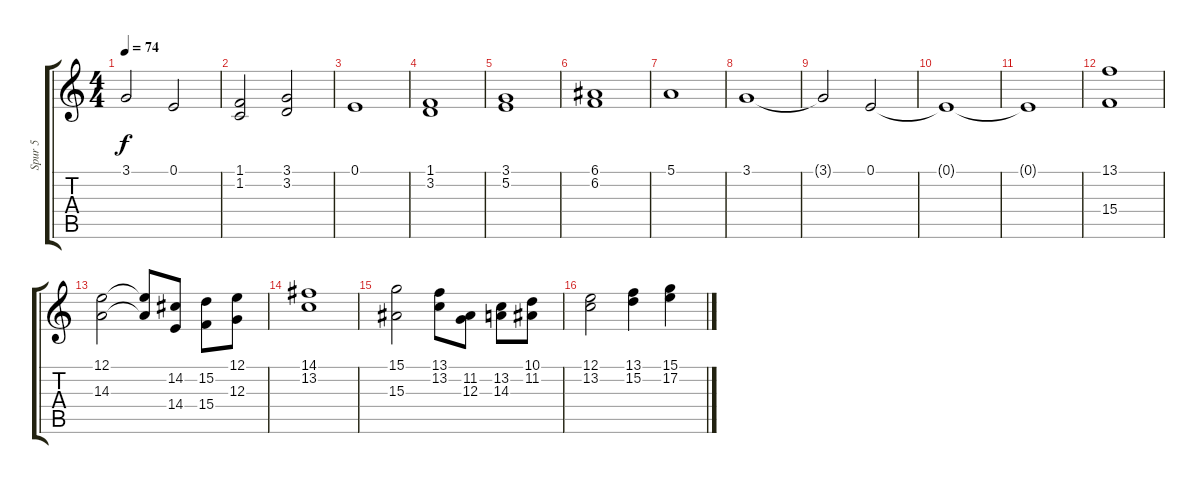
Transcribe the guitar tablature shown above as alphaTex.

\track ("Spur 5" "Spur 5") {instrument frenchhorn}
\staff {score tabs}
\tuning (E4 B3 G3 D3 A2 E2) {hide}
\ts (4 4)
\tempo 74
\clef g2
\ks c
3.1{t}.2{dy f} 0.1.2 |
(1.1 1.2).2 (3.1 3.2).2 |
0.1.1 |
(1.1 3.2).1 |
(3.1 5.2).1 |
(6.1 6.2).1 |
5.1.1 |
3.1.1 |
3.1{t}.2 0.1.2 |
0.1{t}.1 |
0.1{t}.1 |
(13.1 15.4).1 |
(12.1 14.3).2 (12.1{t} 14.3{t}).8 (14.2 14.4).8 (15.2 15.4).8 (12.1 12.3).8 |
(14.1 13.2).1 |
(15.1 15.3).2 (13.1 13.2).8 (11.2 12.3).8 (13.2 14.3).8 (10.1 11.2).8 |
(12.1 13.2).2 (13.1 15.2).4 (15.1 17.2).4
